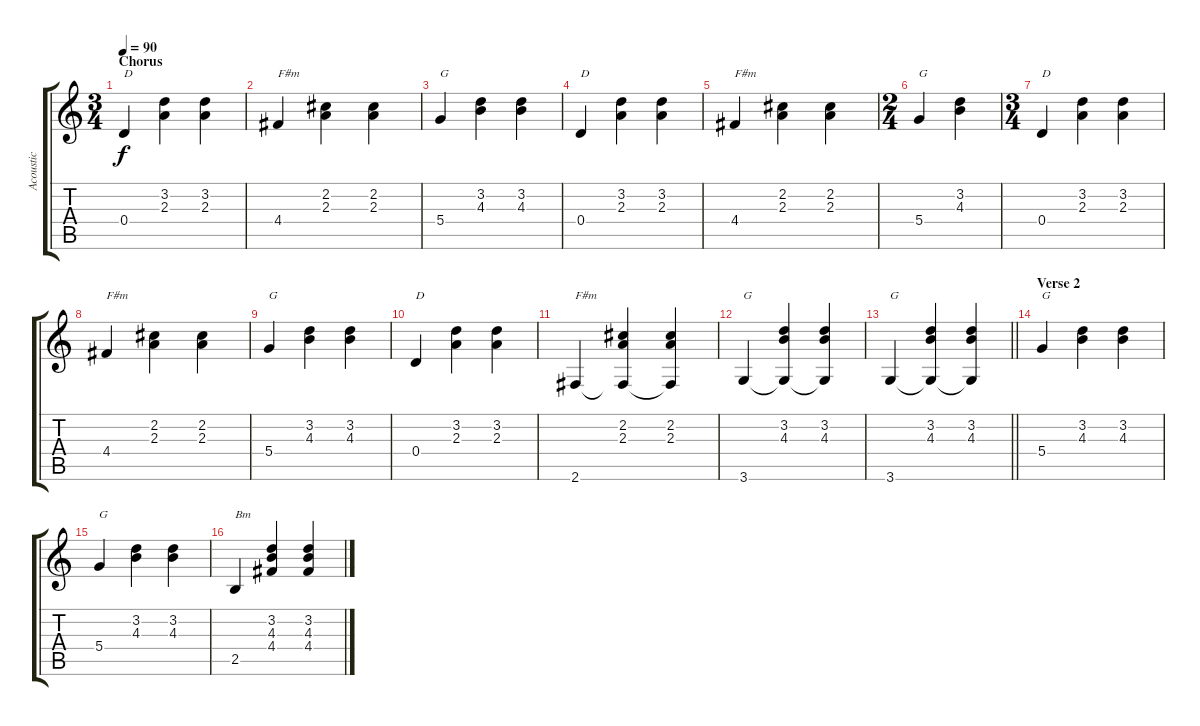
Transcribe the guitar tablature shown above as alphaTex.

\track ("Acoustic" "Acoustic") {instrument acousticguitarsteel}
\staff {score tabs}
\tuning (E4 B3 G3 D3 A2 E2) {hide}
\ts (3 4)
\section ("" "Chorus")
\tempo 90
\clef g2
\ks c
0.4.4{txt "D" dy f} (3.2 2.3).4 (3.2 2.3).4 |
4.4.4{txt "F#m"} (2.2 2.3).4 (2.2 2.3).4 |
5.4.4{txt "G"} (3.2 4.3).4 (3.2 4.3).4 |
0.4.4{txt "D"} (3.2 2.3).4 (3.2 2.3).4 |
4.4.4{txt "F#m"} (2.2 2.3).4 (2.2 2.3).4 |
\ts (2 4)
5.4.4{txt "G"} (3.2 4.3).4 |
\ts (3 4)
0.4.4{txt "D"} (3.2 2.3).4 (3.2 2.3).4 |
4.4.4{txt "F#m"} (2.2 2.3).4 (2.2 2.3).4 |
5.4.4{txt "G"} (3.2 4.3).4 (3.2 4.3).4 |
0.4.4{txt "D"} (3.2 2.3).4 (3.2 2.3).4 |
2.6.4{txt "F#m"} (2.2 2.3 2.6{t}).4 (2.2 2.3 2.6{t}).4 |
3.6.4{txt "G"} (3.2 4.3 3.6{t}).4 (3.2 4.3 3.6{t}).4 |
\barLineRight lightlight
3.6.4{txt "G"} (3.2 4.3 3.6{t}).4 (3.2 4.3 3.6{t}).4 |
\section ("" "Verse 2")
5.4.4{txt "G"} (3.2 4.3).4 (3.2 4.3).4 |
5.4.4{txt "G"} (3.2 4.3).4 (3.2 4.3).4 |
2.5.4{txt "Bm"} (3.2 4.3 4.4).4 (3.2 4.3 4.4).4
